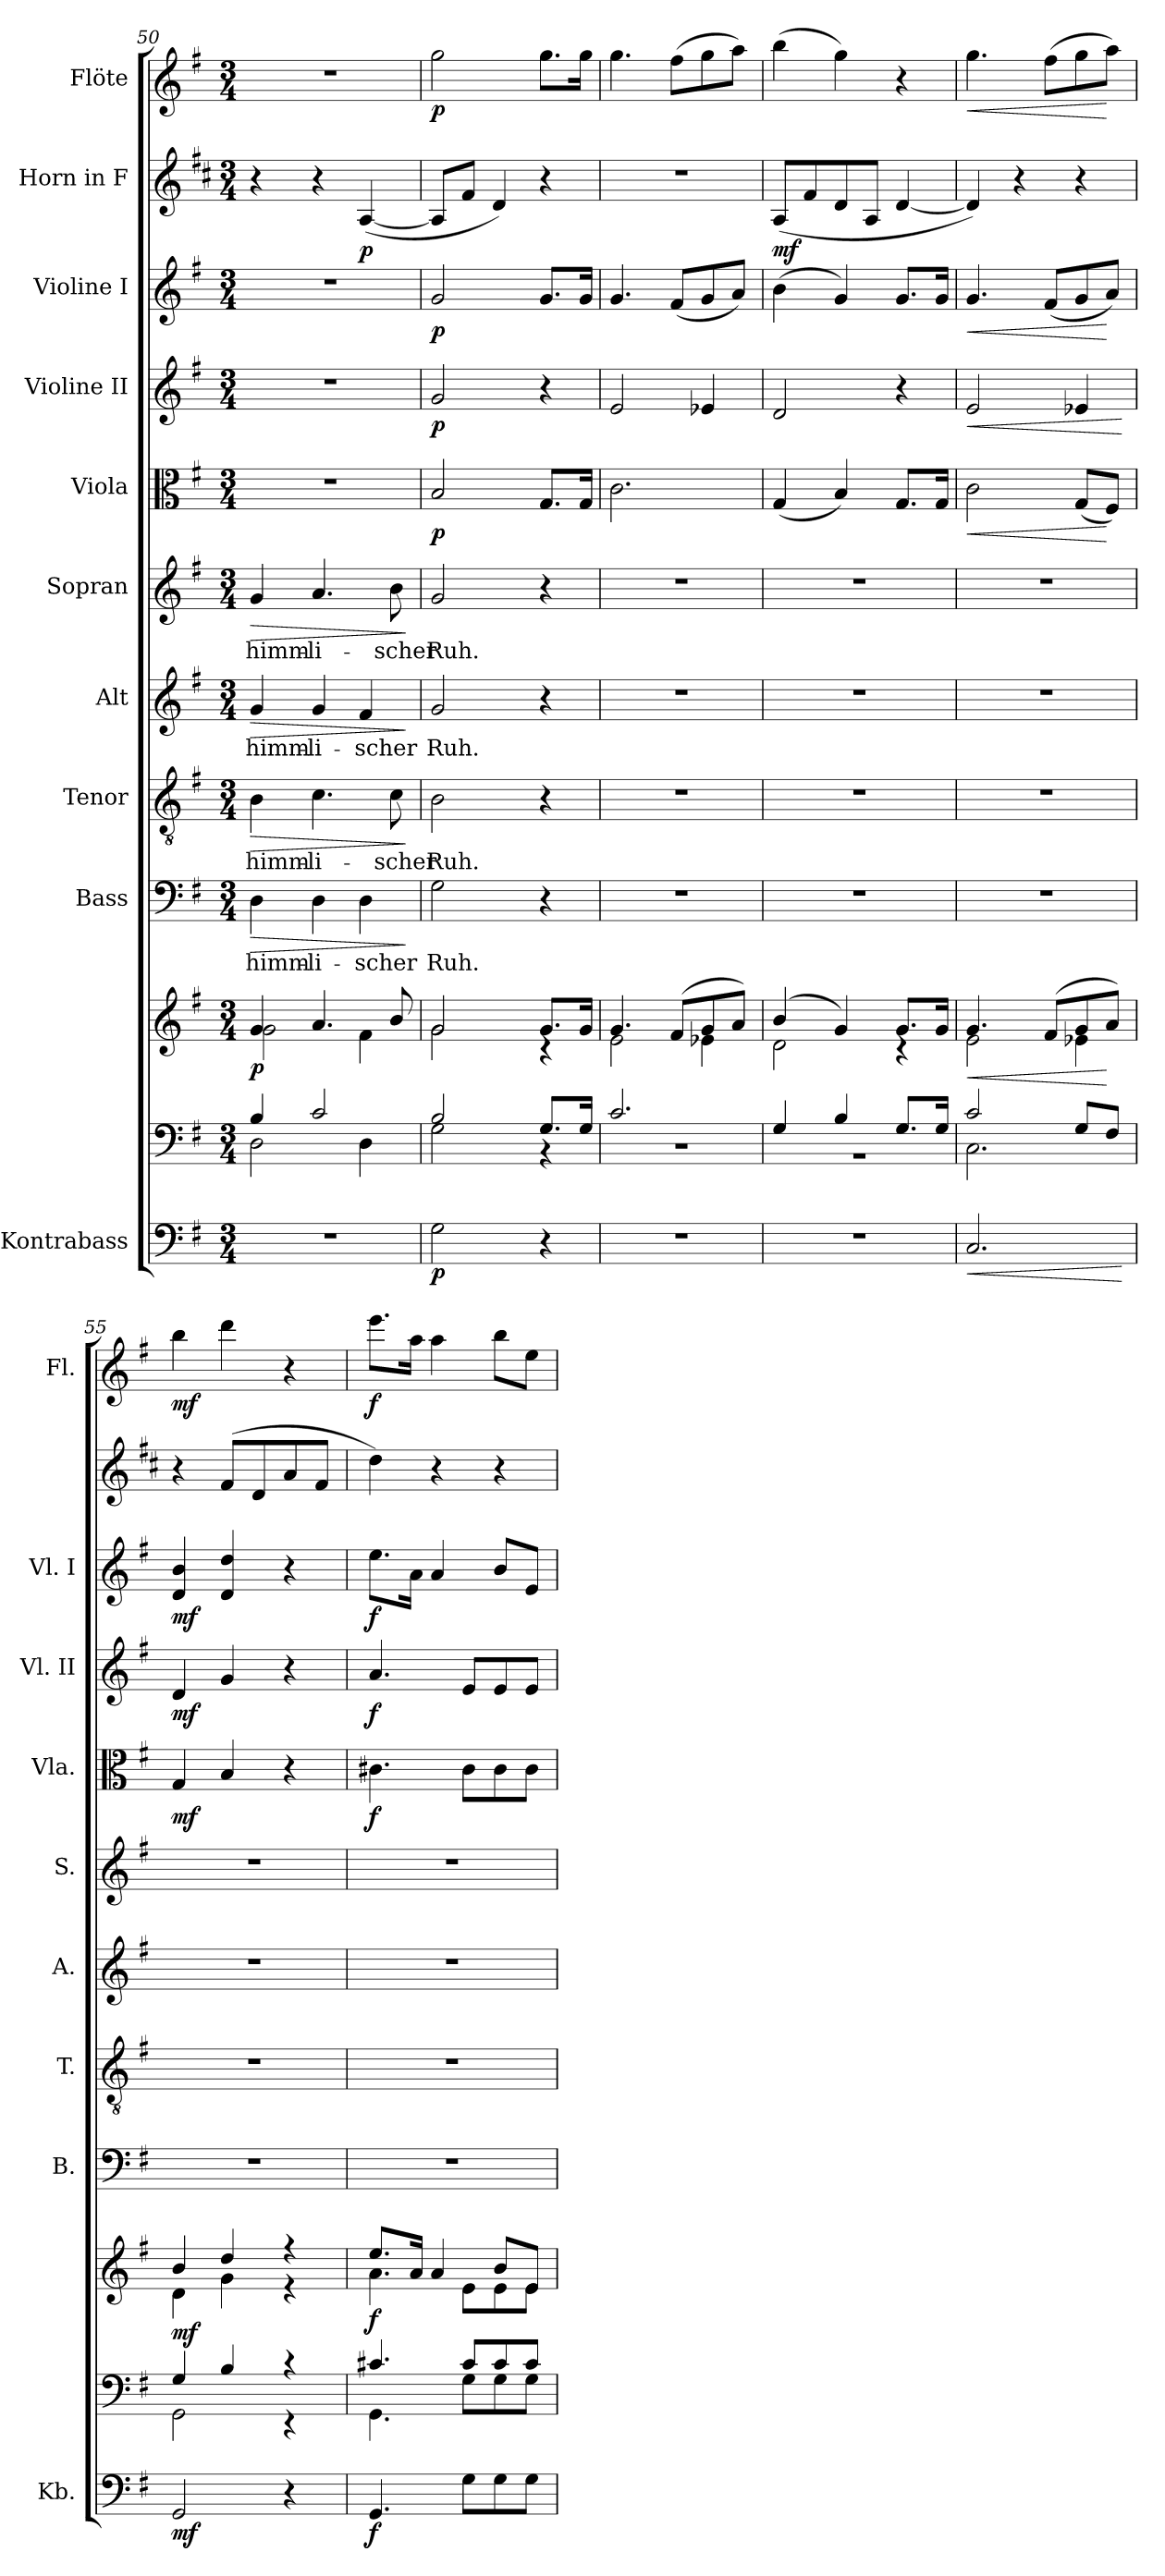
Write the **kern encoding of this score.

**kern	**dynam	**kern	**kern	**dynam	**kern	**text	**dynam	**kern	**text	**dynam	**kern	**text	**dynam	**kern	**text	**dynam	**kern	**dynam	**kern	**dynam	**kern	**dynam	**kern	**dynam	**kern	**dynam
*part11	*part11	*part10	*part10	*part10	*part9	*part9	*part9	*part8	*part8	*part8	*part7	*part7	*part7	*part6	*part6	*part6	*part5	*part5	*part4	*part4	*part3	*part3	*part2	*part2	*part1	*part1
*staff12	*staff12	*staff11	*staff10	*staff10/11	*staff9	*staff9	*staff9	*staff8	*staff8	*staff8	*staff7	*staff7	*staff7	*staff6	*staff6	*staff6	*staff5	*staff5	*staff4	*staff4	*staff3	*staff3	*staff2	*staff2	*staff1	*staff1
*I"Kontrabass	*	*	*	*	*I"Bass	*	*	*I"Tenor	*	*	*I"Alt	*	*	*I"Sopran	*	*	*I"Viola	*	*I"Violine II	*	*I"Violine I	*	*I"Horn in F	*	*I"Flöte	*
*I'Kb.	*	*	*	*	*I'B.	*	*	*I'T.	*	*	*I'A.	*	*	*I'S.	*	*	*I'Vla.	*	*I'Vl. II	*	*I'Vl. I	*	*	*	*I'Fl.	*
*clefF4	*	*clefF4	*clefG2	*	*clefF4	*	*	*clefGv2	*	*	*clefG2	*	*	*clefG2	*	*	*clefC3	*	*clefG2	*	*clefG2	*	*clefG2	*	*clefG2	*
*ITrd7c12	*	*	*	*	*	*	*	*	*	*	*	*	*	*	*	*	*	*	*	*	*	*	*ITrd4c7	*	*	*
*k[f#]	*	*k[f#]	*k[f#]	*	*k[f#]	*	*	*k[f#]	*	*	*k[f#]	*	*	*k[f#]	*	*	*k[f#]	*	*k[f#]	*	*k[f#]	*	*k[f#]	*	*k[f#]	*
*G:	*	*G:	*G:	*	*G:	*	*	*G:	*	*	*G:	*	*	*G:	*	*	*G:	*	*G:	*	*G:	*	*G:	*	*G:	*
*M3/4	*	*M3/4	*M3/4	*	*M3/4	*	*	*M3/4	*	*	*M3/4	*	*	*M3/4	*	*	*M3/4	*	*M3/4	*	*M3/4	*	*M3/4	*	*M3/4	*
=50	=50	=50	=50	=50	=50	=50	=50	=50	=50	=50	=50	=50	=50	=50	=50	=50	=50	=50	=50	=50	=50	=50	=50	=50	=50	=50
*	*	*^	*^	*	*	*	*	*	*	*	*	*	*	*	*	*	*	*	*	*	*	*	*	*	*	*
!	!	!	!	!	!	!LO:DY:b	!	!LO:LY:b	!LO:HP:b	!	!LO:LY:b	!LO:HP:b	!	!LO:LY:b	!LO:HP:b	!	!LO:LY:b	!LO:HP:b	!	!	!	!	!	!	!	!	!	!
2.r	.	4B/	2D\	4g/	2g\	p	4D\	himm-	>	4B\	himm-	>	4g/	himm-	>	4g/	himm-	>	2.r	.	2.r	.	2.r	.	4r	.	2.r	.
!	!	!	!	!	!	!	!	!LO:LY:b	!	!	!LO:LY:b	!	!	!LO:LY:b	!	!	!LO:LY:b	!	!	!	!	!	!	!	!	!	!	!
.	.	2c/	.	4.a/	.	.	4D\	-li-	.	4.c\	-li-	.	4g/	-li-	.	4.a/	-li-	.	.	.	.	.	.	.	4r	.	.	.
!	!	!	!	!	!	!	!	!LO:LY:b	!	!	!	!	!	!LO:LY:b	!	!	!	!	!	!	!	!	!	!	!	!LO:DY:b	!	!
.	.	.	4D\	.	4f#\	.	4D\	-scher	.	.	.	.	4f#/	-scher	.	.	.	.	.	.	.	.	.	.	(<[4D/	p	.	.
!	!	!	!	!	!	!	!	!	!	!	!LO:LY:b	!	!	!	!	!	!LO:LY:b	!	!	!	!	!	!	!	!	!	!	!
.	.	.	.	8b/	.	.	.	.	.	8c\	-scher	.	.	.	.	8b\	-scher	.	.	.	.	.	.	.	.	.	.	.
*	*	*v	*v	*	*	*	*	*	*	*	*	*	*	*	*	*	*	*	*	*	*	*	*	*	*	*	*	*
*	*	*	*v	*v	*	*	*	*	*	*	*	*	*	*	*	*	*	*	*	*	*	*	*	*	*	*	*
.	.	.	.	.	.	.	]	.	.	]	.	.	]	.	.	]	.	.	.	.	.	.	.	.	.	.
!!LO:PB:g=z
=51	=51	=51	=51	=51	=51	=51	=51	=51	=51	=51	=51	=51	=51	=51	=51	=51	=51	=51	=51	=51	=51	=51	=51	=51	=51	=51
*	*	*^	*^	*	*	*	*	*	*	*	*	*	*	*	*	*	*	*	*	*	*	*	*	*	*	*
!	!LO:DY:b	!	!	!	!	!	!	!LO:LY:b	!	!	!LO:LY:b	!	!	!LO:LY:b	!	!	!LO:LY:b	!	!	!LO:DY:b	!	!LO:DY:b	!	!LO:DY:b	!	!	!	!LO:DY:b
2GG\	p	2B/	2G\	2g/	2g\	.	2G\	Ruh.	.	2B\	Ruh.	.	2g/	Ruh.	.	2g/	Ruh.	.	2B/	p	2g/	p	2g/	p	8D/L]	.	2gg\	p
.	.	.	.	.	.	.	.	.	.	.	.	.	.	.	.	.	.	.	.	.	.	.	.	.	8B/J	.	.	.
.	.	.	.	.	.	.	.	.	.	.	.	.	.	.	.	.	.	.	.	.	.	.	.	.	4G/)	.	.	.
4r	.	8.G/L	4rAA	8.g/L	4rB	.	4r	.	.	4r	.	.	4r	.	.	4r	.	.	8.G/L	.	4r	.	8.g/L	.	4r	.	8.gg\L	.
.	.	16G/Jk	.	16g/Jk	.	.	.	.	.	.	.	.	.	.	.	.	.	.	16G/Jk	.	.	.	16g/Jk	.	.	.	16gg\Jk	.
=52	=52	=52	=52	=52	=52	=52	=52	=52	=52	=52	=52	=52	=52	=52	=52	=52	=52	=52	=52	=52	=52	=52	=52	=52	=52	=52	=52	=52
!	!	!	!LO:N:vis=1	!	!	!	!	!	!	!	!	!	!	!	!	!	!	!	!	!	!	!	!	!	!	!	!	!
2.r	.	2.c/	2.r	4.g/	2e\	.	2.r	.	.	2.r	.	.	2.r	.	.	2.r	.	.	2.c\	.	2e/	.	4.g/	.	2.r	.	4.gg\	.
.	.	.	.	(>8f#/L	.	.	.	.	.	.	.	.	.	.	.	.	.	.	.	.	.	.	(<8f#/L	.	.	.	(>8ff#\L	.
.	.	.	.	8g/	4e-X\	.	.	.	.	.	.	.	.	.	.	.	.	.	.	.	4e-X/	.	8g/	.	.	.	8gg\	.
.	.	.	.	8a/J)	.	.	.	.	.	.	.	.	.	.	.	.	.	.	.	.	.	.	8a/J)	.	.	.	8aa\J)	.
=53	=53	=53	=53	=53	=53	=53	=53	=53	=53	=53	=53	=53	=53	=53	=53	=53	=53	=53	=53	=53	=53	=53	=53	=53	=53	=53	=53	=53
!	!	!	!LO:N:vis=1	!	!	!	!	!	!	!	!	!	!	!	!	!	!	!	!	!	!	!	!	!	!	!LO:DY:b	!	!
2.r	.	4G/	2.rBB	(4b/	2d\	.	2.r	.	.	2.r	.	.	2.r	.	.	2.r	.	.	(<4G/	.	2d/	.	(>4b\	.	(<8D/L	mf	(>4bb\	.
.	.	.	.	.	.	.	.	.	.	.	.	.	.	.	.	.	.	.	.	.	.	.	.	.	8B/	.	.	.
.	.	4B/	.	4g/)	.	.	.	.	.	.	.	.	.	.	.	.	.	.	4B/)	.	.	.	4g/)	.	8G/	.	4gg\)	.
.	.	.	.	.	.	.	.	.	.	.	.	.	.	.	.	.	.	.	.	.	.	.	.	.	8D/J	.	.	.
.	.	8.G/L	.	8.g/L	4rB	.	.	.	.	.	.	.	.	.	.	.	.	.	8.G/L	.	4r	.	8.g/L	.	[4G/	.	4r	.
.	.	16G/Jk	.	16g/Jk	.	.	.	.	.	.	.	.	.	.	.	.	.	.	16G/Jk	.	.	.	16g/Jk	.	.	.	.	.
=54	=54	=54	=54	=54	=54	=54	=54	=54	=54	=54	=54	=54	=54	=54	=54	=54	=54	=54	=54	=54	=54	=54	=54	=54	=54	=54	=54	=54
!	!LO:HP:b	!	!	!	!	!LO:HP:b	!	!	!	!	!	!	!	!	!	!	!	!	!	!LO:HP:b	!	!LO:HP:b	!	!LO:HP:b	!	!	!	!LO:HP:b
2.CC/	<	2c/	2.C\	4.g/	2e\	<	2.r	.	.	2.r	.	.	2.r	.	.	2.r	.	.	2c\	<	2e/	<	4.g/	<	4G/])	.	4.gg\	<
.	.	.	.	.	.	.	.	.	.	.	.	.	.	.	.	.	.	.	.	.	.	.	.	.	4r	.	.	.
.	.	.	.	(>8f#/L	.	.	.	.	.	.	.	.	.	.	.	.	.	.	.	.	.	.	(<8f#/L	.	.	.	(>8ff#\L	.
.	.	8G/L	.	8g/	4e-X\	.	.	.	.	.	.	.	.	.	.	.	.	.	(<8G/L	.	4e-X/	.	8g/	.	4r	.	8gg\	.
.	.	8F#/J	.	8a/J)	.	[	.	.	.	.	.	.	.	.	.	.	.	.	8F#/J)	[	.	.	8a/J)	[	.	.	8aa\J)	[
*	*	*v	*v	*	*	*	*	*	*	*	*	*	*	*	*	*	*	*	*	*	*	*	*	*	*	*	*	*
*	*	*	*v	*v	*	*	*	*	*	*	*	*	*	*	*	*	*	*	*	*	*	*	*	*	*	*	*
.	[	.	.	.	.	.	.	.	.	.	.	.	.	.	.	.	.	.	.	[	.	.	.	.	.	.
=55	=55	=55	=55	=55	=55	=55	=55	=55	=55	=55	=55	=55	=55	=55	=55	=55	=55	=55	=55	=55	=55	=55	=55	=55	=55	=55
*	*	*^	*^	*	*	*	*	*	*	*	*	*	*	*	*	*	*	*	*	*	*	*	*	*	*	*
!	!LO:DY:b	!	!	!	!	!LO:DY:b	!	!	!	!	!	!	!	!	!	!	!	!	!	!LO:DY:b	!	!LO:DY:b	!	!LO:DY:b	!	!	!	!LO:DY:b
2GGG/	mf	4G/	2GG\	4b/	4d\	mf	2.r	.	.	2.r	.	.	2.r	.	.	2.r	.	.	4G/	mf	4d/	mf	4d/ 4b/	mf	4r	.	4bb\	mf
.	.	4B/	.	4dd/	4g\	.	.	.	.	.	.	.	.	.	.	.	.	.	4B/	.	4g/	.	4d/ 4dd/	.	(>8B/L	.	4ddd\	.
.	.	.	.	.	.	.	.	.	.	.	.	.	.	.	.	.	.	.	.	.	.	.	.	.	8G/	.	.	.
4r	.	4r	4r	4r	4r	.	.	.	.	.	.	.	.	.	.	.	.	.	4r	.	4r	.	4r	.	8d/	.	4r	.
.	.	.	.	.	.	.	.	.	.	.	.	.	.	.	.	.	.	.	.	.	.	.	.	.	8B/J	.	.	.
=56	=56	=56	=56	=56	=56	=56	=56	=56	=56	=56	=56	=56	=56	=56	=56	=56	=56	=56	=56	=56	=56	=56	=56	=56	=56	=56	=56	=56
!	!LO:DY:b	!	!	!	!	!LO:DY:b	!	!	!	!	!	!	!	!	!	!	!	!	!	!LO:DY:b	!	!LO:DY:b	!	!LO:DY:b	!	!	!	!LO:DY:b
4.GGG/	f	4.c#X/	4.GG\	8.ee/L	4.a\	f	2.r	.	.	2.r	.	.	2.r	.	.	2.r	.	.	4.c#X\	f	4.a/	f	8.ee\L	f	4g\)	.	8.eee\L	f
.	.	.	.	16a/Jk	.	.	.	.	.	.	.	.	.	.	.	.	.	.	.	.	.	.	16a\Jk	.	.	.	16aa\Jk	.
.	.	.	.	4a/	.	.	.	.	.	.	.	.	.	.	.	.	.	.	.	.	.	.	4a/	.	4r	.	4aa\	.
8GG\L	.	8c#/L	8G\L	.	8e\L	.	.	.	.	.	.	.	.	.	.	.	.	.	8c#\L	.	8e/L	.	.	.	.	.	.	.
8GG\	.	8c#/	8G\	8b/L	8e\	.	.	.	.	.	.	.	.	.	.	.	.	.	8c#\	.	8e/	.	8b/L	.	4r	.	8bb\L	.
8GG\J	.	8c#/J	8G\J	8e/J	8e\J	.	.	.	.	.	.	.	.	.	.	.	.	.	8c#\J	.	8e/J	.	8e/J	.	.	.	8ee\J	.
*	*	*v	*v	*	*	*	*	*	*	*	*	*	*	*	*	*	*	*	*	*	*	*	*	*	*	*	*	*
*	*	*	*v	*v	*	*	*	*	*	*	*	*	*	*	*	*	*	*	*	*	*	*	*	*	*	*	*
=	=	=	=	=	=	=	=	=	=	=	=	=	=	=	=	=	=	=	=	=	=	=	=	=	=	=
*-	*-	*-	*-	*-	*-	*-	*-	*-	*-	*-	*-	*-	*-	*-	*-	*-	*-	*-	*-	*-	*-	*-	*-	*-	*-	*-
